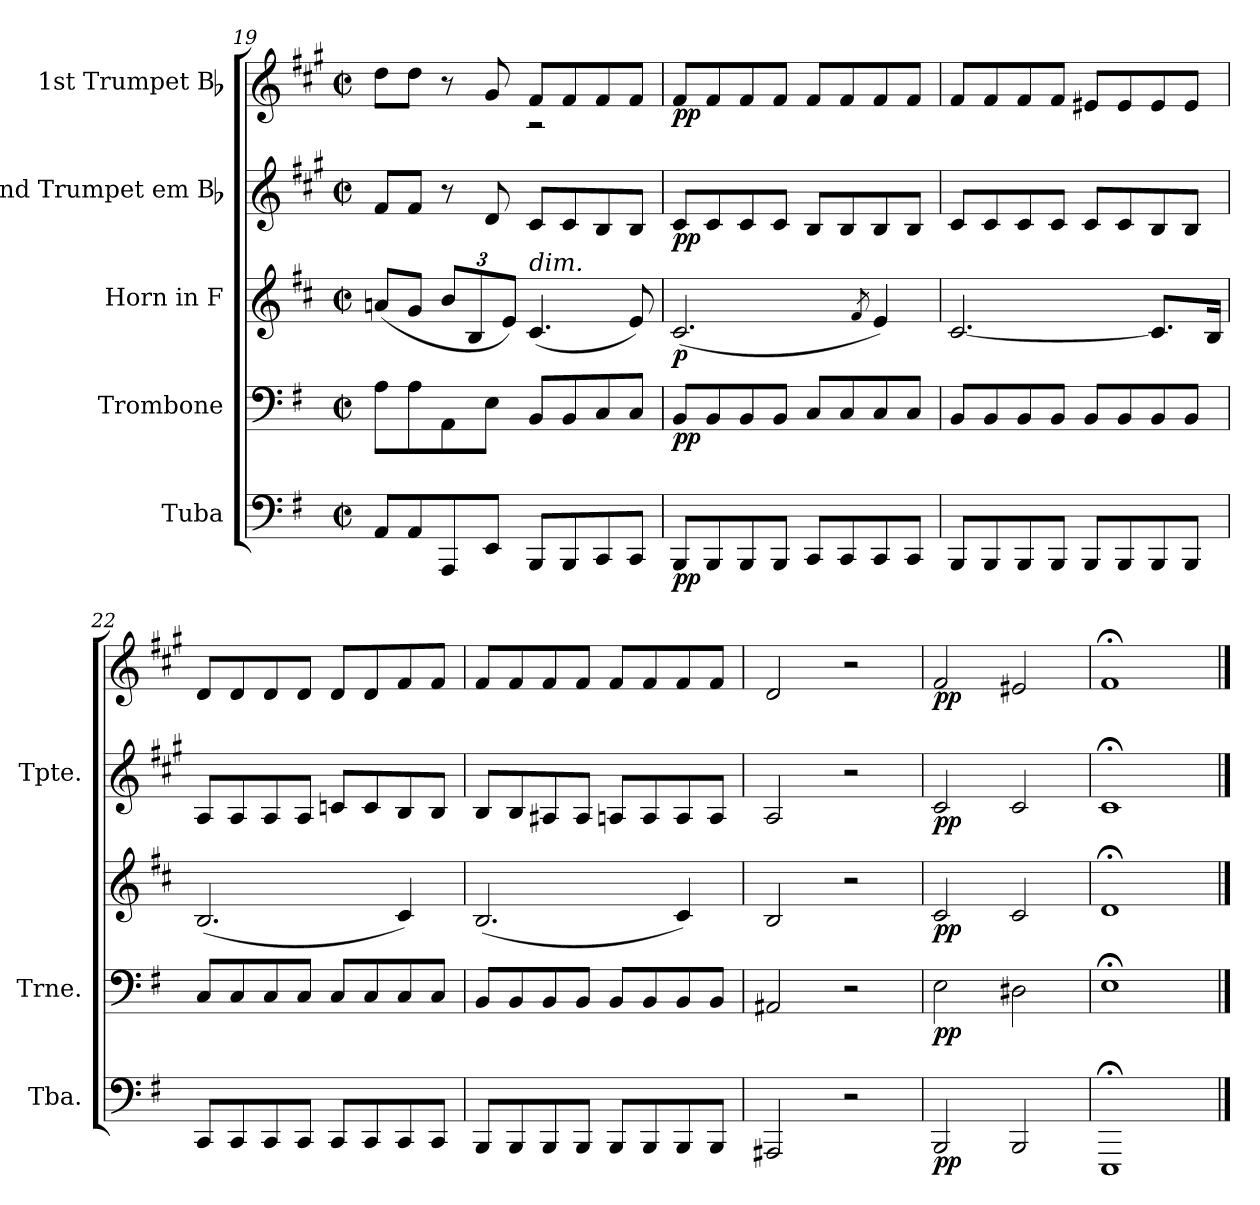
**kern	**dynam	**kern	**dynam	**kern	**dynam	**kern	**dynam	**kern	**dynam
*part5	*part5	*part4	*part4	*part3	*part3	*part2	*part2	*part1	*part1
*staff5	*staff5	*staff4	*staff4	*staff3	*staff3	*staff2	*staff2	*staff1	*staff1
*I"Tuba	*	*I"Trombone	*	*I"Horn in F	*	*I"2nd Trumpet em Bb	*	*I"1st Trumpet Bb	*
*I'Tba.	*	*I'Trne.	*	*	*	*I'Tpte.	*	*	*
*clefF4	*	*clefF4	*	*clefG2	*	*clefG2	*	*clefG2	*
*	*	*	*	*ITrd4c7	*	*ITrd1c2	*	*ITrd1c2	*
*k[f#]	*	*k[f#]	*	*k[f#]	*	*k[f#]	*	*k[f#]	*
*G:	*	*G:	*	*G:	*	*G:	*	*G:	*
*M2/2	*	*M2/2	*	*M2/2	*	*M2/2	*	*M2/2	*
*met(c|)	*	*met(c|)	*	*met(c|)	*	*met(c|)	*	*met(c|)	*
=19	=19	=19	=19	=19	=19	=19	=19	=19	=19
*	*	*	*	*	*	*	*	*^	*
8AA/L	.	8A\L	.	(<8dn/L	.	8e/L	.	8cc\L	4ryy	.
8AA/	.	8A\	.	8c/J	.	8e/J	.	8cc\J	.	.
*	*	*	*	*Xbrackettup	*	*	*	*	*	*
8AAA/	.	8AA\	.	12e/L	.	8r	.	8r	8ryy	.
.	.	.	.	12E/	.	.	.	.	.	.
8EE/J	.	8E\J	.	.	.	8c/	.	8f#/	8ryy	.
.	.	.	.	12A/J)	.	.	.	.	.	.
!	!	!	!	!LO:TX:a:i:t=dim.	!	!	!	!	!	!
8BBB/L	.	8BB/L	.	(<4.F#/	.	8B/L	.	8e/L	2r	.
8BBB/	.	8BB/	.	.	.	8B/	.	8e/	.	.
8CC/	.	8C/	.	.	.	8A/	.	8e/	.	.
8CC/J	.	8C/J	.	8A/)	.	8A/J	.	8e/J	.	.
*	*	*	*	*	*	*	*	*v	*v	*
=20	=20	=20	=20	=20	=20	=20	=20	=20	=20
!	!LO:DY:b	!	!LO:DY:b	!	!LO:DY:b	!	!LO:DY:b	!	!LO:DY:b
8BBB/L	pp	8BB/L	pp	(<2.F#/	p	8B/L	pp	8e/L	pp
8BBB/	.	8BB/	.	.	.	8B/	.	8e/	.
8BBB/	.	8BB/	.	.	.	8B/	.	8e/	.
8BBB/J	.	8BB/J	.	.	.	8B/J	.	8e/J	.
8CC/L	.	8C/L	.	.	.	8A/L	.	8e/L	.
8CC/	.	8C/	.	.	.	8A/	.	8e/	.
.	.	.	.	8qB/	.	.	.	.	.
8CC/	.	8C/	.	4A/)	.	8A/	.	8e/	.
8CC/J	.	8C/J	.	.	.	8A/J	.	8e/J	.
!!LO:LB:g=z
=21	=21	=21	=21	=21	=21	=21	=21	=21	=21
8BBB/L	.	8BB/L	.	[2.F#/	.	8B/L	.	8e/L	.
8BBB/	.	8BB/	.	.	.	8B/	.	8e/	.
8BBB/	.	8BB/	.	.	.	8B/	.	8e/	.
8BBB/J	.	8BB/J	.	.	.	8B/J	.	8e/J	.
8BBB/L	.	8BB/L	.	.	.	8B/L	.	8d#X/L	.
8BBB/	.	8BB/	.	.	.	8B/	.	8d#/	.
8BBB/	.	8BB/	.	8.F#/L]	.	8A/	.	8d#/	.
8BBB/J	.	8BB/J	.	.	.	8A/J	.	8d#/J	.
.	.	.	.	16E/Jk	.	.	.	.	.
=22	=22	=22	=22	=22	=22	=22	=22	=22	=22
8CC/L	.	8C/L	.	(<2.E/	.	8G/L	.	8c/L	.
8CC/	.	8C/	.	.	.	8G/	.	8c/	.
8CC/	.	8C/	.	.	.	8G/	.	8c/	.
8CC/J	.	8C/J	.	.	.	8G/J	.	8c/J	.
8CC/L	.	8C/L	.	.	.	8B-X/L	.	8c/L	.
8CC/	.	8C/	.	.	.	8B-/	.	8c/	.
8CC/	.	8C/	.	4F#/)	.	8A/	.	8e/	.
8CC/J	.	8C/J	.	.	.	8A/J	.	8e/J	.
=23	=23	=23	=23	=23	=23	=23	=23	=23	=23
8BBB/L	.	8BB/L	.	(<2.E/	.	8A/L	.	8e/L	.
8BBB/	.	8BB/	.	.	.	8A/	.	8e/	.
8BBB/	.	8BB/	.	.	.	8G#X/	.	8e/	.
8BBB/J	.	8BB/J	.	.	.	8G#/J	.	8e/J	.
8BBB/L	.	8BB/L	.	.	.	8Gn/L	.	8e/L	.
8BBB/	.	8BB/	.	.	.	8G/	.	8e/	.
8BBB/	.	8BB/	.	4F#/)	.	8G/	.	8e/	.
8BBB/J	.	8BB/J	.	.	.	8G/J	.	8e/J	.
=24	=24	=24	=24	=24	=24	=24	=24	=24	=24
2AAA#X/	.	2AA#X/	.	2E/	.	2G/	.	2c/	.
2r	.	2r	.	2r	.	2r	.	2r	.
=25	=25	=25	=25	=25	=25	=25	=25	=25	=25
!	!LO:DY:b	!	!LO:DY:b	!	!LO:DY:b	!	!LO:DY:b	!	!LO:DY:b
2BBB/	pp	2E\	pp	2F#/	pp	2B/	pp	2e/	pp
2BBB/	.	2D#X\	.	2F#/	.	2B/	.	2d#X/	.
=26	=26	=26	=26	=26	=26	=26	=26	=26	=26
1EEE;<	.	1E;<	.	1G;<	.	1B;<	.	1e;<	.
==	==	==	==	==	==	==	==	==	==
*-	*-	*-	*-	*-	*-	*-	*-	*-	*-
